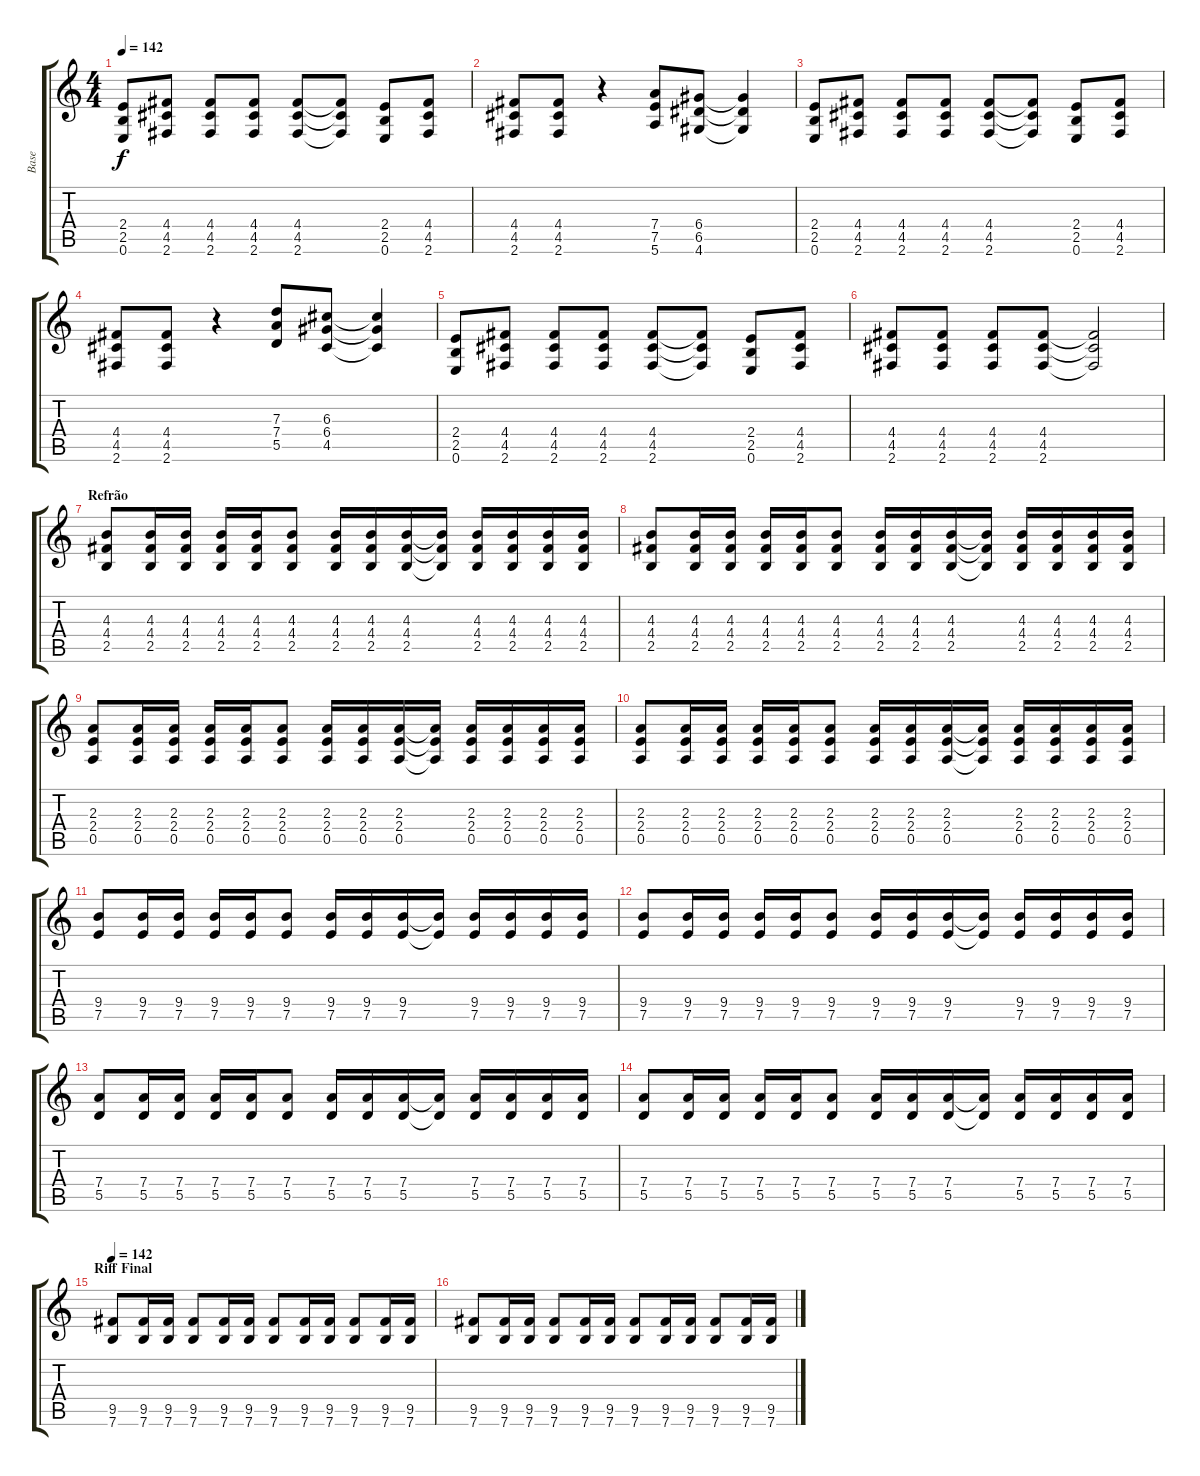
\track ("Base" "Base") {instrument distortionguitar}
\staff {score tabs}
\tuning (E4 B3 G3 D3 A2 E2) {hide}
\ts (4 4)
\tempo 142
\clef g2
\ks c
(2.4 2.5 0.6).8{dy f} (4.4 4.5 2.6).8 (4.4 4.5 2.6).8 (4.4 4.5 2.6).8 (4.4 4.5 2.6).8 (4.4{t} 4.5{t} 2.6{t}).8 (2.4 2.5 0.6).8 (4.4 4.5 2.6).8 |
(4.4 4.5 2.6).8 (4.4 4.5 2.6).8 r.4 (7.4 7.5 5.6).8 (6.4 6.5 4.6).8 (6.4{t} 6.5{t} 4.6{t}).4 |
(2.4 2.5 0.6).8 (4.4 4.5 2.6).8 (4.4 4.5 2.6).8 (4.4 4.5 2.6).8 (4.4 4.5 2.6).8 (4.4{t} 4.5{t} 2.6{t}).8 (2.4 2.5 0.6).8 (4.4 4.5 2.6).8 |
(4.4 4.5 2.6).8 (4.4 4.5 2.6).8 r.4 (7.3 7.4 5.5).8 (6.3 6.4 4.5).8 (6.3{t} 6.4{t} 4.5{t}).4 |
(2.4 2.5 0.6).8 (4.4 4.5 2.6).8 (4.4 4.5 2.6).8 (4.4 4.5 2.6).8 (4.4 4.5 2.6).8 (4.4{t} 4.5{t} 2.6{t}).8 (2.4 2.5 0.6).8 (4.4 4.5 2.6).8 |
(4.4 4.5 2.6).8 (4.4 4.5 2.6).8 (4.4 4.5 2.6).8 (4.4 4.5 2.6).8 (4.4{t} 4.5{t} 2.6{t}).2 |
\section ("" "Refrão")
(4.3 4.4 2.5).8 (4.3 4.4 2.5).16 (4.3 4.4 2.5).16 (4.3 4.4 2.5).16 (4.3 4.4 2.5).16 (4.3 4.4 2.5).8 (4.3 4.4 2.5).16 (4.3 4.4 2.5).16 (4.3 4.4 2.5).16 (4.3{t} 4.4{t} 2.5{t}).16 (4.3 4.4 2.5).16 (4.3 4.4 2.5).16 (4.3 4.4 2.5).16 (4.3 4.4 2.5).16 |
(4.3 4.4 2.5).8 (4.3 4.4 2.5).16 (4.3 4.4 2.5).16 (4.3 4.4 2.5).16 (4.3 4.4 2.5).16 (4.3 4.4 2.5).8 (4.3 4.4 2.5).16 (4.3 4.4 2.5).16 (4.3 4.4 2.5).16 (4.3{t} 4.4{t} 2.5{t}).16 (4.3 4.4 2.5).16 (4.3 4.4 2.5).16 (4.3 4.4 2.5).16 (4.3 4.4 2.5).16 |
(2.3 2.4 0.5).8 (2.3 2.4 0.5).16 (2.3 2.4 0.5).16 (2.3 2.4 0.5).16 (2.3 2.4 0.5).16 (2.3 2.4 0.5).8 (2.3 2.4 0.5).16 (2.3 2.4 0.5).16 (2.3 2.4 0.5).16 (2.3{t} 2.4{t} 0.5{t}).16 (2.3 2.4 0.5).16 (2.3 2.4 0.5).16 (2.3 2.4 0.5).16 (2.3 2.4 0.5).16 |
(2.3 2.4 0.5).8 (2.3 2.4 0.5).16 (2.3 2.4 0.5).16 (2.3 2.4 0.5).16 (2.3 2.4 0.5).16 (2.3 2.4 0.5).8 (2.3 2.4 0.5).16 (2.3 2.4 0.5).16 (2.3 2.4 0.5).16 (2.3{t} 2.4{t} 0.5{t}).16 (2.3 2.4 0.5).16 (2.3 2.4 0.5).16 (2.3 2.4 0.5).16 (2.3 2.4 0.5).16 |
(9.4 7.5).8 (9.4 7.5).16 (9.4 7.5).16 (9.4 7.5).16 (9.4 7.5).16 (9.4 7.5).8 (9.4 7.5).16 (9.4 7.5).16 (9.4 7.5).16 (9.4{t} 7.5{t}).16 (9.4 7.5).16 (9.4 7.5).16 (9.4 7.5).16 (9.4 7.5).16 |
(9.4 7.5).8 (9.4 7.5).16 (9.4 7.5).16 (9.4 7.5).16 (9.4 7.5).16 (9.4 7.5).8 (9.4 7.5).16 (9.4 7.5).16 (9.4 7.5).16 (9.4{t} 7.5{t}).16 (9.4 7.5).16 (9.4 7.5).16 (9.4 7.5).16 (9.4 7.5).16 |
(7.4 5.5).8 (7.4 5.5).16 (7.4 5.5).16 (7.4 5.5).16 (7.4 5.5).16 (7.4 5.5).8 (7.4 5.5).16 (7.4 5.5).16 (7.4 5.5).16 (7.4{t} 5.5{t}).16 (7.4 5.5).16 (7.4 5.5).16 (7.4 5.5).16 (7.4 5.5).16 |
(7.4 5.5).8 (7.4 5.5).16 (7.4 5.5).16 (7.4 5.5).16 (7.4 5.5).16 (7.4 5.5).8 (7.4 5.5).16 (7.4 5.5).16 (7.4 5.5).16 (7.4{t} 5.5{t}).16 (7.4 5.5).16 (7.4 5.5).16 (7.4 5.5).16 (7.4 5.5).16 |
\section ("" "Riff Final")
\tempo 142
(9.5 7.6).8 (9.5 7.6).16 (9.5 7.6).16 (9.5 7.6).8 (9.5 7.6).16 (9.5 7.6).16 (9.5 7.6).8 (9.5 7.6).16 (9.5 7.6).16 (9.5 7.6).8 (9.5 7.6).16 (9.5 7.6).16 |
(9.5 7.6).8 (9.5 7.6).16 (9.5 7.6).16 (9.5 7.6).8 (9.5 7.6).16 (9.5 7.6).16 (9.5 7.6).8 (9.5 7.6).16 (9.5 7.6).16 (9.5 7.6).8 (9.5 7.6).16 (9.5 7.6).16
